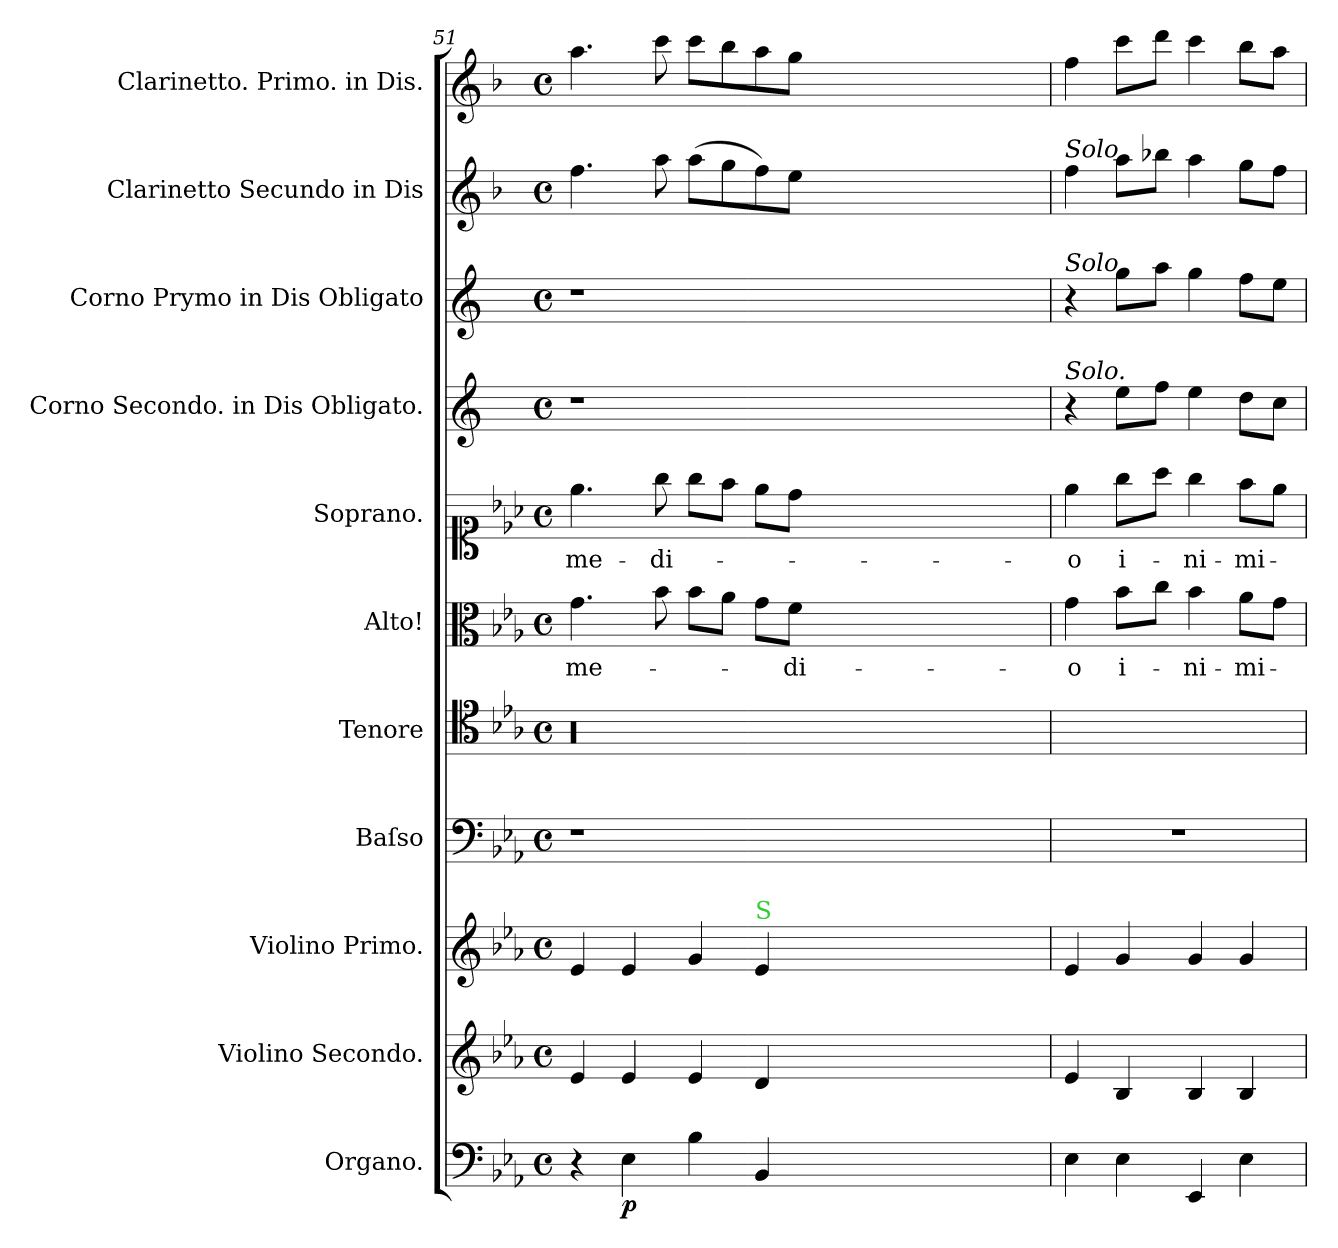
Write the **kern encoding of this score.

**kern	**dynam	**kern	**kern	**kern	**kern	**kern	**text	**kern	**text	**kern	**kern	**kern	**kern
*part11	*part11	*part10	*part9	*part8	*part7	*part6	*part6	*part5	*part5	*part4	*part3	*part2	*part1
*staff11	*staff11	*staff10	*staff9	*staff8	*staff7	*staff6	*staff6	*staff5	*staff5	*staff4	*staff3	*staff2	*staff1
*I"Organo.	*	*I"Violino Secondo.	*I"Violino Primo.	*I"Baſso	*I"Tenore	*I"Alto!	*	*I"Soprano.	*	*I"Corno Secondo. in Dis Obligato.	*I"Corno Prymo in Dis Obligato	*I"Clarinetto Secundo in Dis	*I"Clarinetto. Primo. in Dis.
*I'org	*	*I'vl2	*I'vl1	*I'B	*I'T	*I'A	*	*I'S	*	*I'cor2	*I'cor1	*I'Cl.	*I'Cl.
*clefF4	*	*clefG2	*clefG2	*clefF4	*clefC4	*clefC3	*	*clefC1	*	*clefG2	*clefG2	*clefG2	*clefG2
*	*	*	*	*	*	*	*	*	*	*ITrd5c9	*ITrd5c9	*ITrd1c2	*ITrd1c2
*k[b-e-a-]	*	*k[b-e-a-]	*k[b-e-a-]	*k[b-e-a-]	*k[b-e-a-]	*k[b-e-a-]	*	*k[b-e-a-]	*	*k[b-e-a-]	*k[b-e-a-]	*k[b-e-a-]	*k[b-e-a-]
*M4/4	*	*M4/4	*M4/4	*M4/4	*M4/4	*M4/4	*	*M4/4	*	*M4/4	*M4/4	*M4/4	*M4/4
*met(c)	*	*met(c)	*met(c)	*met(c)	*met(c)	*met(c)	*	*met(c)	*	*met(c)	*met(c)	*met(c)	*met(c)
=51	=51	=51	=51	=51	=51	=51	=51	=51	=51	=51	=51	=51	=51
4r	.	4e-/	4e-/	1r	00r	4.g\	me-	4.ee-\	me-	1r	1r	4.ee-\	4.gg\
4E-\	p	4e-/	4e-/	.	.	.	.	.	.	.	.	.	.
.	.	.	.	.	.	8b-\	.	8gg\	-di-	.	.	8gg\	8bb-\
4B-\	.	4e-/	4g/	.	.	8b-\L	.	8gg\L	.	.	.	(8gg\L	8bb-\L
.	.	.	.	.	.	8a-\J	.	8ff\J	.	.	.	8ff\	8aa-\
!	!	!	!LO:TX:a:color=limegreen:t=S	!	!	!	!	!	!	!	!	!	!
4BB-/	.	4d/	4e-/	.	.	8g\L	.	8ee-\L	.	.	.	8ee-\)	8gg\
.	.	.	.	.	.	8f\J	-di-	8dd\J	.	.	.	8dd\J	8ff\J
0.ryy	.	0.ryy	0.ryy	0.ryy	.	0.ryy	.	0.ryy	.	0.ryy	0.ryy	0.ryy	0.ryy
=52	=52	=52	=52	=52	=52	=52	=52	=52	=52	=52	=52	=52	=52
!	!	!	!	!	!	!	!	!	!	!	!	!LO:TX:a:i:t=Solo	!
!	!	!	!	!	!	!	!	!	!	!	!LO:TX:a:i:t=Solo	!	!
!	!	!	!	!	!	!	!	!	!	!LO:TX:a:i:t=Solo.	!	!	!
4E-\	.	4e-/	4e-/	1r	1ryy	4g\	-o	4ee-\	-o	4r	4r	4ee-\	4ee-\
4E-\	.	4B-/	4g/	.	.	8b-\L	i-	8gg\L	i-	8g\L	8b-\L	8gg\L	8bb-\L
.	.	.	.	.	.	8cc\J	.	8aa-\J	.	8a-\J	8cc\J	8aa-X\J	8ccc\J
4EE-/	.	4B-/	4g/	.	.	4b-\	-ni-	4gg\	-ni-	4g\	4b-\	4gg\	4bb-\
4E-\	.	4B-/	4g/	.	.	8a-\L	-mi-	8ff\L	-mi-	8f\L	8a-\L	8ff\L	8aa-\L
.	.	.	.	.	.	8g\J	.	8ee-\J	.	8e-\J	8g\J	8ee-\J	8gg\J
=	=	=	=	=	=	=	=	=	=	=	=	=	=
*-	*-	*-	*-	*-	*-	*-	*-	*-	*-	*-	*-	*-	*-
